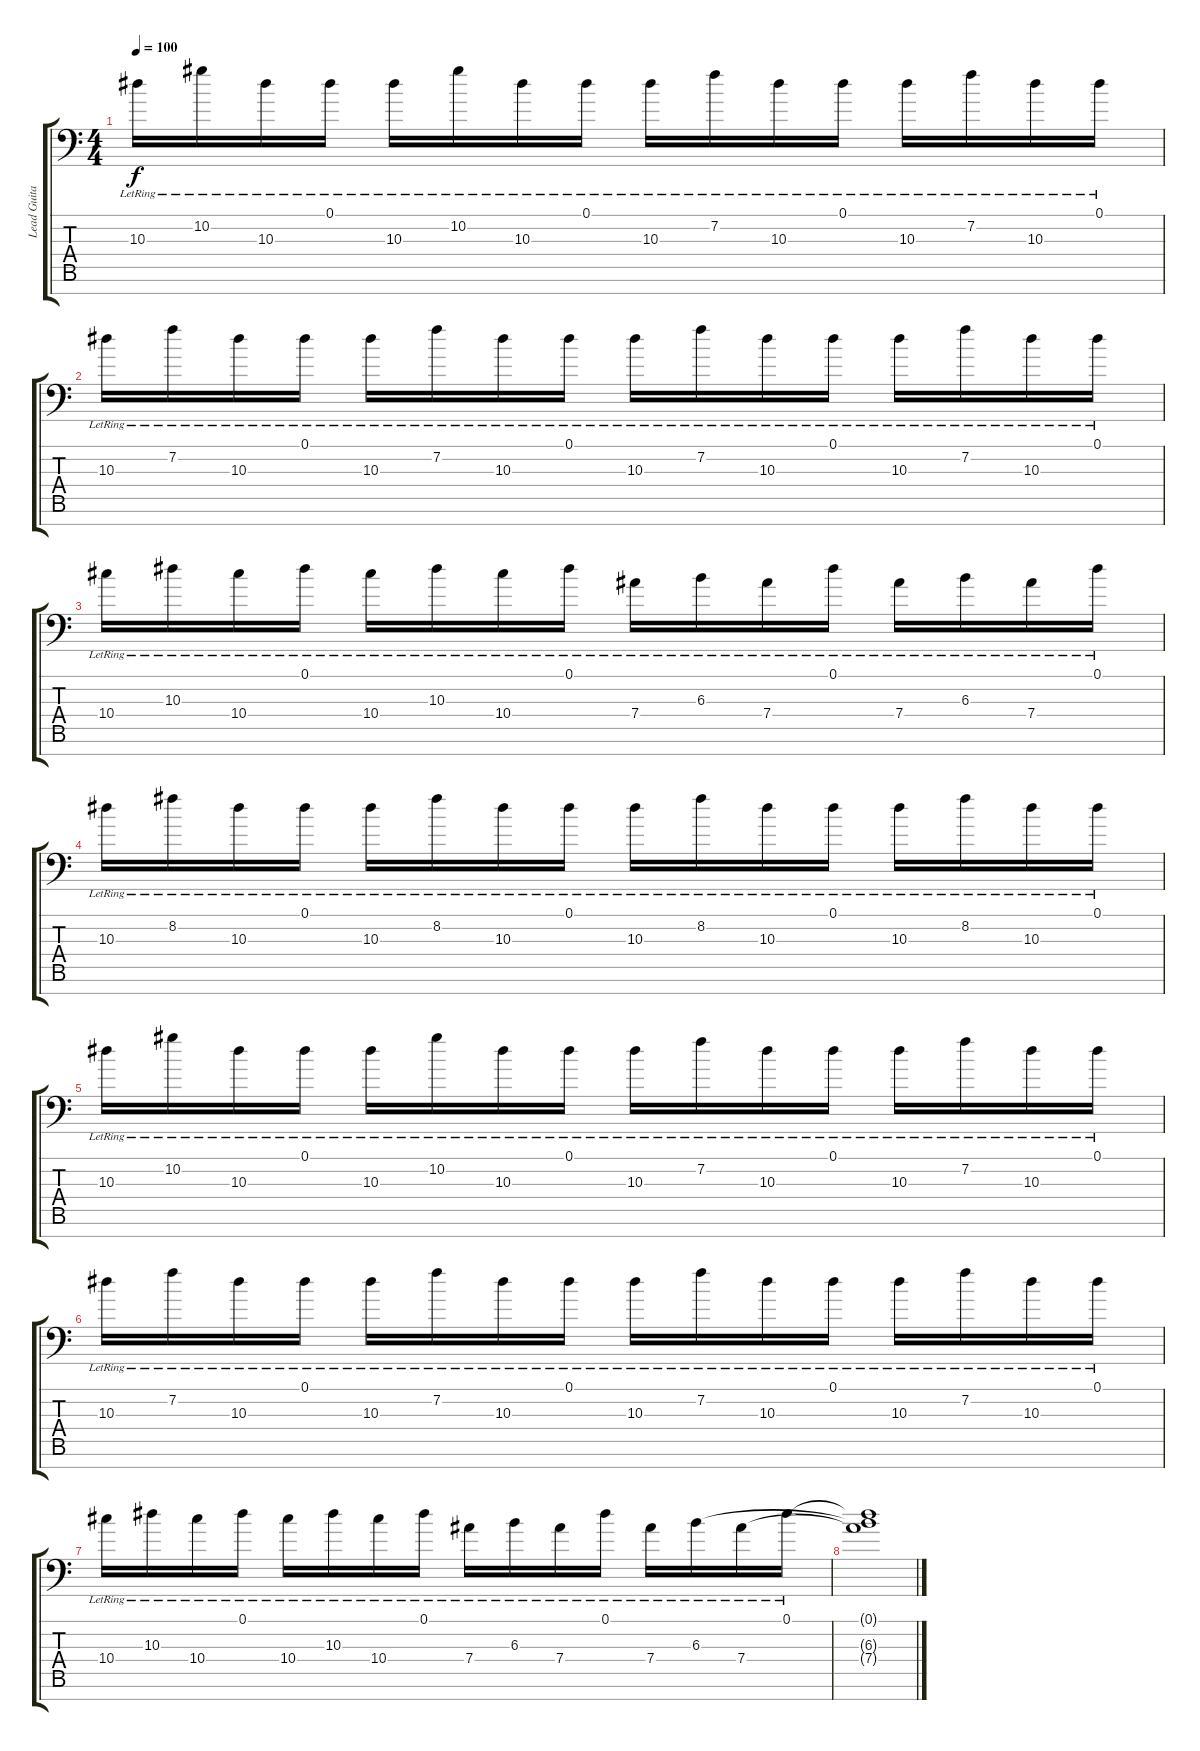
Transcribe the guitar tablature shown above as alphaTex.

\track ("Lead Guitar" "Lead Guita") {instrument electricguitarclean}
\staff {score tabs}
\tuning (Eb4 Bb3 F3 Eb3 Bb2 F2 Bb1) {hide}
\ts (4 4)
\tempo 100
\clef f4
\ks c
10.3{lr}.16{dy f} 10.2{lr}.16 10.3{lr}.16 0.1{lr}.16 10.3{lr}.16 10.2{lr}.16 10.3{lr}.16 0.1{lr}.16 10.3{lr}.16 7.2{lr}.16 10.3{lr}.16 0.1{lr}.16 10.3{lr}.16 7.2{lr}.16 10.3{lr}.16 0.1{lr}.16 |
10.3{lr}.16 7.2{lr}.16 10.3{lr}.16 0.1{lr}.16 10.3{lr}.16 7.2{lr}.16 10.3{lr}.16 0.1{lr}.16 10.3{lr}.16 7.2{lr}.16 10.3{lr}.16 0.1{lr}.16 10.3{lr}.16 7.2{lr}.16 10.3{lr}.16 0.1{lr}.16 |
10.4{lr}.16 10.3{lr}.16 10.4{lr}.16 0.1{lr}.16 10.4{lr}.16 10.3{lr}.16 10.4{lr}.16 0.1{lr}.16 7.4{lr}.16 6.3{lr}.16 7.4{lr}.16 0.1{lr}.16 7.4{lr}.16 6.3{lr}.16 7.4{lr}.16 0.1{lr}.16 |
10.3{lr}.16 8.2{lr}.16 10.3{lr}.16 0.1{lr}.16 10.3{lr}.16 8.2{lr}.16 10.3{lr}.16 0.1{lr}.16 10.3{lr}.16 8.2{lr}.16 10.3{lr}.16 0.1{lr}.16 10.3{lr}.16 8.2{lr}.16 10.3{lr}.16 0.1{lr}.16 |
10.3{lr}.16 10.2{lr}.16 10.3{lr}.16 0.1{lr}.16 10.3{lr}.16 10.2{lr}.16 10.3{lr}.16 0.1{lr}.16 10.3{lr}.16 7.2{lr}.16 10.3{lr}.16 0.1{lr}.16 10.3{lr}.16 7.2{lr}.16 10.3{lr}.16 0.1{lr}.16 |
10.3{lr}.16 7.2{lr}.16 10.3{lr}.16 0.1{lr}.16 10.3{lr}.16 7.2{lr}.16 10.3{lr}.16 0.1{lr}.16 10.3{lr}.16 7.2{lr}.16 10.3{lr}.16 0.1{lr}.16 10.3{lr}.16 7.2{lr}.16 10.3{lr}.16 0.1{lr}.16 |
10.4{lr}.16 10.3{lr}.16 10.4{lr}.16 0.1{lr}.16 10.4{lr}.16 10.3{lr}.16 10.4{lr}.16 0.1{lr}.16 7.4{lr}.16 6.3{lr}.16 7.4{lr}.16 0.1{lr}.16 7.4{lr}.16 6.3{lr}.16 7.4{lr}.16 0.1{lr}.16 |
(0.1{t} 6.3{t} 7.4{t}).1
